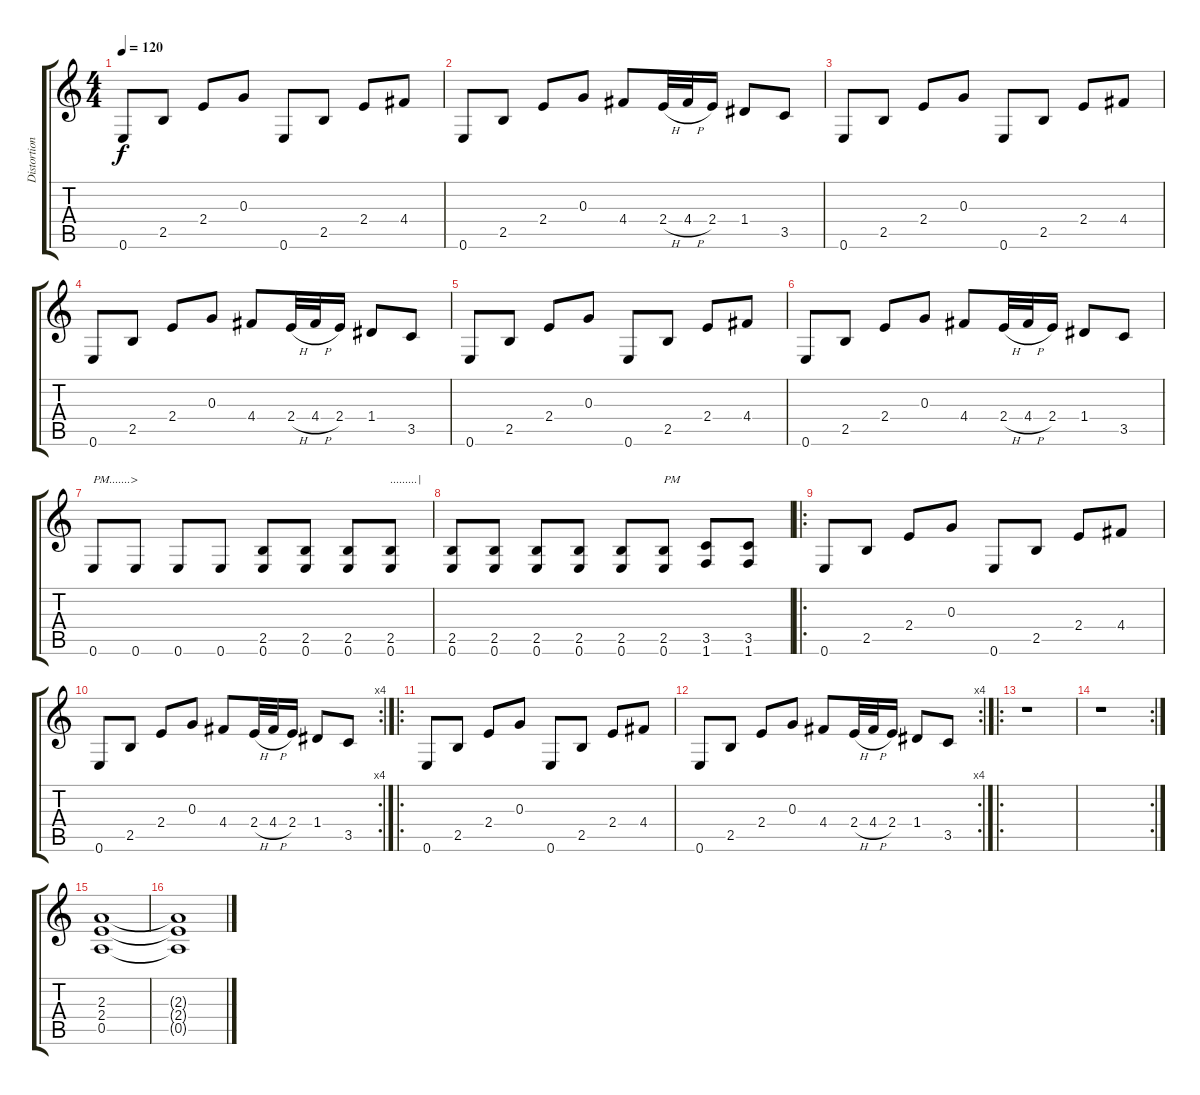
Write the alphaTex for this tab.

\track ("Distortion Guitar#1" "Distortion") {instrument distortionguitar}
\staff {score tabs}
\tuning (E4 B3 G3 D3 A2 E2) {hide}
\ts (4 4)
\tempo 120
\clef g2
\ks c
0.6.8{dy f} 2.5.8 2.4.8 0.3.8 0.6.8 2.5.8 2.4.8 4.4.8 |
0.6.8 2.5.8 2.4.8 0.3.8 4.4.8 2.4{h}.32 4.4{h}.32 2.4.16 1.4.8 3.5.8 |
0.6.8 2.5.8 2.4.8 0.3.8 0.6.8 2.5.8 2.4.8 4.4.8 |
0.6.8 2.5.8 2.4.8 0.3.8 4.4.8 2.4{h}.32 4.4{h}.32 2.4.16 1.4.8 3.5.8 |
0.6.8 2.5.8 2.4.8 0.3.8 0.6.8 2.5.8 2.4.8 4.4.8 |
0.6.8 2.5.8 2.4.8 0.3.8 4.4.8 2.4{h}.32 4.4{h}.32 2.4.16 1.4.8 3.5.8 |
0.6.8{txt "PM.......>"} 0.6.8 0.6.8 0.6.8 (2.5 0.6).8 (2.5 0.6).8 (2.5 0.6).8 (2.5 0.6).8{txt ".........|"} |
(2.5 0.6).8 (2.5 0.6).8 (2.5 0.6).8 (2.5 0.6).8 (2.5 0.6).8 (2.5 0.6).8{txt "PM"} (3.5 1.6).8 (3.5 1.6).8 |
\ro
0.6.8 2.5.8 2.4.8 0.3.8 0.6.8 2.5.8 2.4.8 4.4.8 |
\rc 4
0.6.8 2.5.8 2.4.8 0.3.8 4.4.8 2.4{h}.32 4.4{h}.32 2.4.16 1.4.8 3.5.8 |
\ro
0.6.8 2.5.8 2.4.8 0.3.8 0.6.8 2.5.8 2.4.8 4.4.8 |
\rc 4
0.6.8 2.5.8 2.4.8 0.3.8 4.4.8 2.4{h}.32 4.4{h}.32 2.4.16 1.4.8 3.5.8 |
\ro
r.1 |
\rc 2
r.1 |
(2.3 2.4 0.5).1 |
(2.3{t} 2.4{t} 0.5{t}).1
